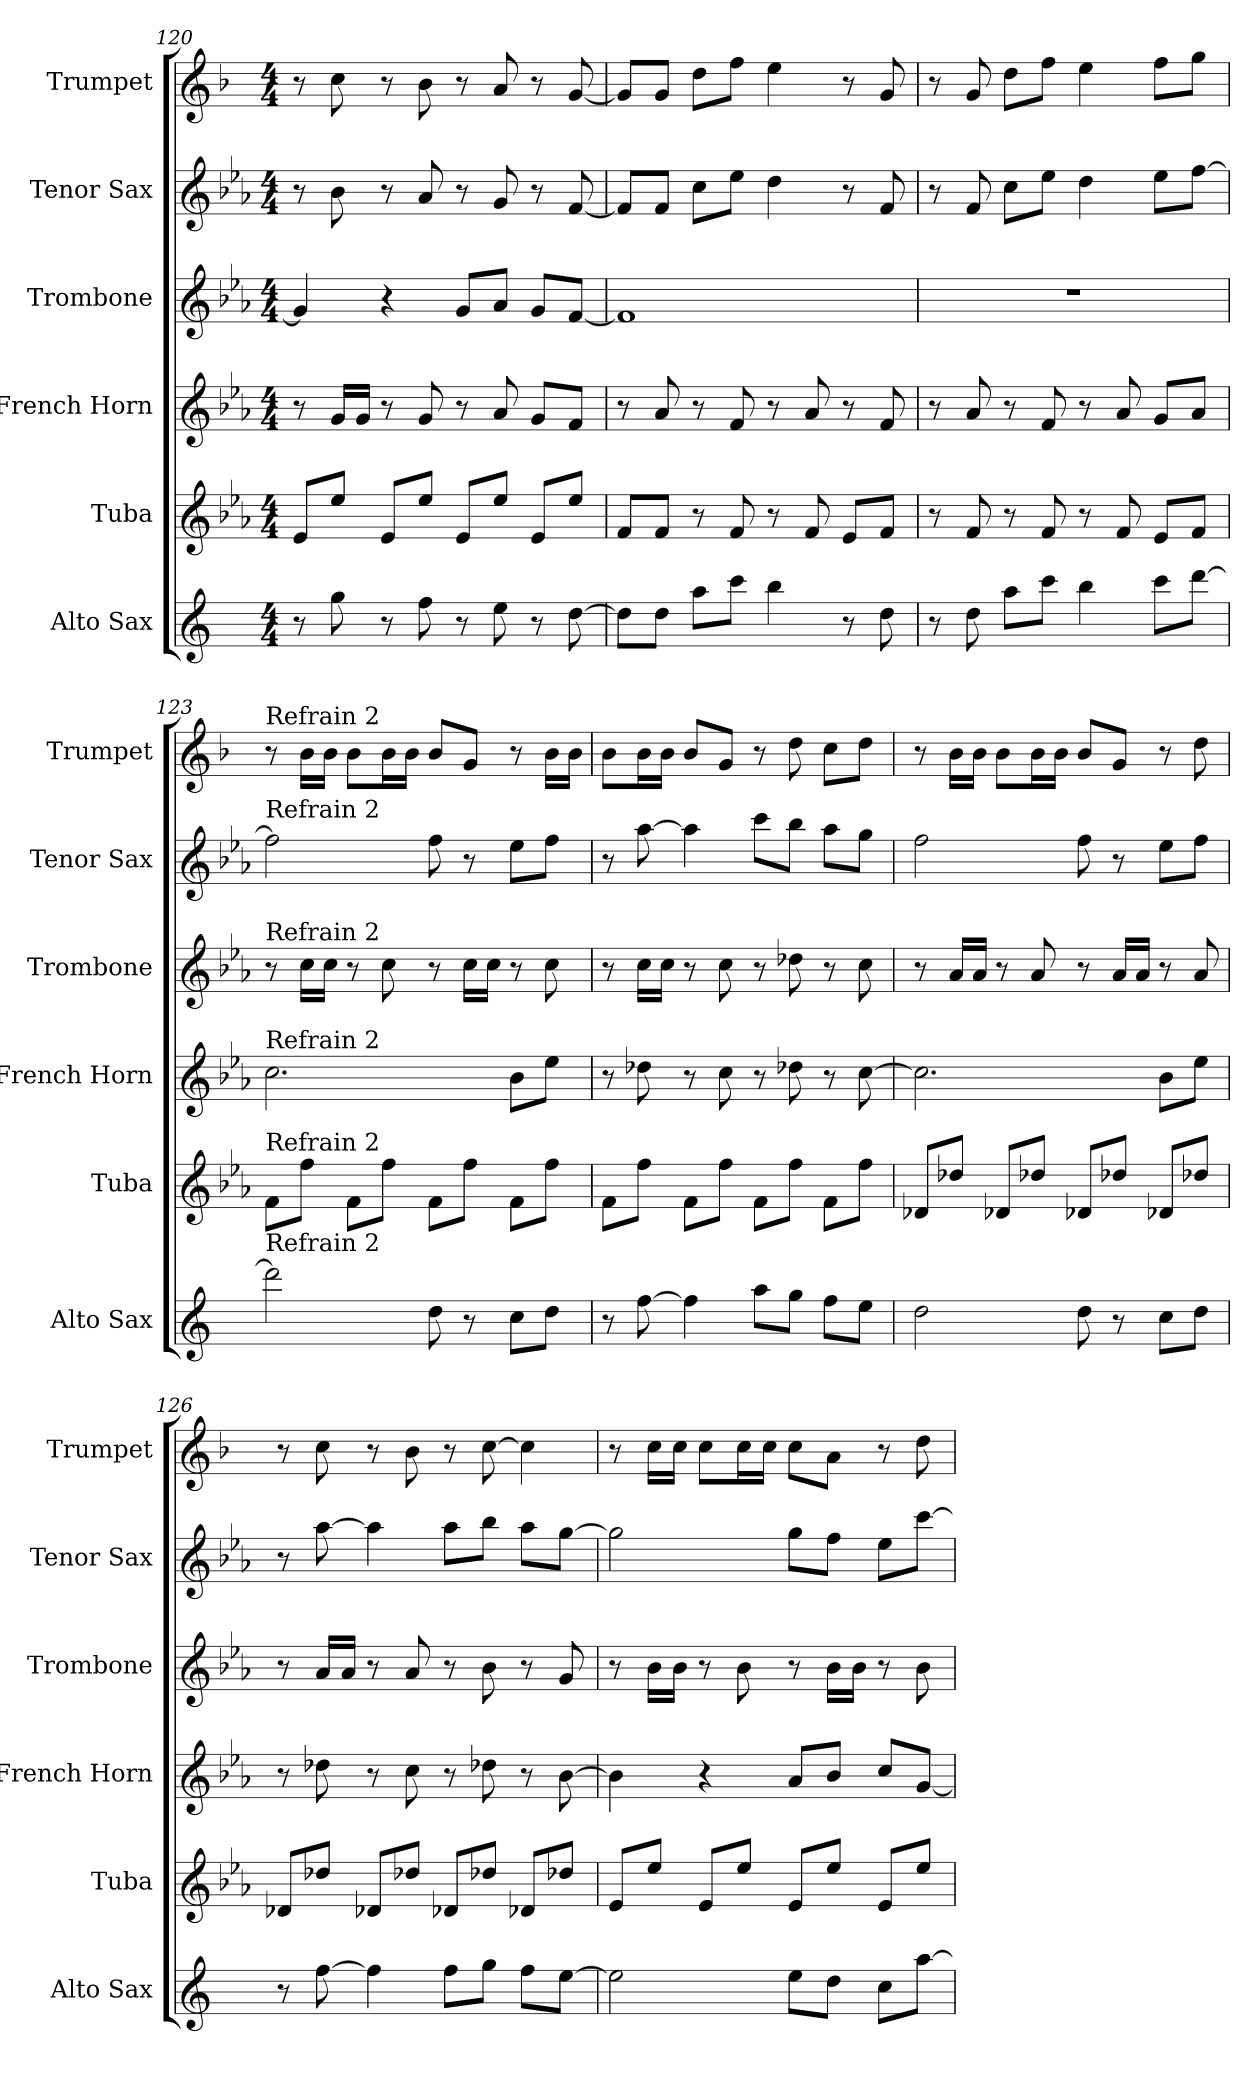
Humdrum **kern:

**kern	**kern	**kern	**kern	**kern	**kern
*part6	*part5	*part4	*part3	*part2	*part1
*staff6	*staff5	*staff4	*staff3	*staff2	*staff1
*I"Alto Sax	*I"Tuba	*I"French Horn	*I"Trombone	*I"Tenor Sax	*I"Trumpet
*I'Alto Sax	*I'Tuba	*I'French Horn	*I'Trombone	*I'Tenor Sax	*I'Trumpet
*clefG2	*clefG2	*clefG2	*clefG2	*clefG2	*clefG2
*ITrd5c9	*ITrd15c26	*ITrd8c14	*ITrd8c14	*ITrd8c14	*ITrd1c2
*k[b-e-a-]	*k[b-e-a-]	*k[b-e-a-]	*k[b-e-a-]	*k[b-e-a-]	*k[b-e-a-]
*M4/4	*M4/4	*M4/4	*M4/4	*M4/4	*M4/4
=120	=120	=120	=120	=120	=120
8r	8EE-L	8r	4G]	8r	8r
8b-	8E-J	16GLL	.	8B-	8b-
.	.	16GJJ	.	.	.
8r	8EE-L	8r	4r	8r	8r
8a-	8E-J	8G	.	8A-	8a-
8r	8EE-L	8r	8GL	8r	8r
8g	8E-J	8A-	8A-J	8G	8g
8r	8EE-L	8GL	8GL	8r	8r
[8f	8E-J	8FJ	[8FJ	[8F	[8f
=121	=121	=121	=121	=121	=121
8fL]	8FFL	8r	1F]	8FL]	8fL]
8fJ	8FFJ	8A-	.	8FJ	8fJ
8ccL	8r	8r	.	8cL	8ccL
8ee-J	8FF	8F	.	8e-J	8ee-J
4dd	8r	8r	.	4d	4dd
.	8FF	8A-	.	.	.
8r	8EE-L	8r	.	8r	8r
8f	8FFJ	8F	.	8F	8f
=122	=122	=122	=122	=122	=122
8r	8r	8r	1r	8r	8r
8f	8FF	8A-	.	8F	8f
8ccL	8r	8r	.	8cL	8ccL
8ee-J	8FF	8F	.	8e-J	8ee-J
4dd	8r	8r	.	4d	4dd
.	8FF	8A-	.	.	.
8ee-L	8EE-L	8GL	.	8e-L	8ee-L
[8ffJ	8FFJ	8A-J	.	[8fJ	8ffJ
=123	=123	=123	=123	=123	=123
!	!	!	!	!	!LO:TX:a:t=Refrain 2
!	!	!	!	!LO:TX:a:t=Refrain 2	!
!	!	!	!LO:TX:a:t=Refrain 2	!	!
!	!	!LO:TX:a:t=Refrain 2	!	!	!
!	!LO:TX:a:t=Refrain 2	!	!	!	!
!LO:TX:a:t=Refrain 2	!	!	!	!	!
2ff]	8FFL	2.c	8r	2f]	8r
.	8FJ	.	16cLL	.	16a-LL
.	.	.	16cJJ	.	16a-JJ
.	8FFL	.	8r	.	8a-L
.	8FJ	.	8c	.	16a-L
.	.	.	.	.	16a-JJ
8f	8FFL	.	8r	8f	8a-L
8r	8FJ	.	16cLL	8r	8fJ
.	.	.	16cJJ	.	.
8e-L	8FFL	8B-L	8r	8e-L	8r
8fJ	8FJ	8e-J	8c	8fJ	16a-LL
.	.	.	.	.	16a-JJ
=124	=124	=124	=124	=124	=124
8r	8FFL	8r	8r	8r	8a-L
[8a-	8FJ	8d-X	16cLL	[8a-	16a-L
.	.	.	16cJJ	.	16a-JJ
4a-]	8FFL	8r	8r	4a-]	8a-L
.	8FJ	8c	8c	.	8fJ
8ccL	8FFL	8r	8r	8ccL	8r
8b-J	8FJ	8d-X	8d-X	8b-J	8cc
8a-L	8FFL	8r	8r	8a-L	8b-L
8gJ	8FJ	[8c	8c	8gJ	8ccJ
=125	=125	=125	=125	=125	=125
2f	8DD-XL	2.c]	8r	2f	8r
.	8D-XJ	.	16A-LL	.	16a-LL
.	.	.	16A-JJ	.	16a-JJ
.	8DD-XL	.	8r	.	8a-L
.	8D-XJ	.	8A-	.	16a-L
.	.	.	.	.	16a-JJ
8f	8DD-XL	.	8r	8f	8a-L
8r	8D-XJ	.	16A-LL	8r	8fJ
.	.	.	16A-JJ	.	.
8e-L	8DD-XL	8B-L	8r	8e-L	8r
8fJ	8D-XJ	8e-J	8A-	8fJ	8cc
=126	=126	=126	=126	=126	=126
8r	8DD-XL	8r	8r	8r	8r
[8a-	8D-XJ	8d-X	16A-LL	[8a-	8b-
.	.	.	16A-JJ	.	.
4a-]	8DD-XL	8r	8r	4a-]	8r
.	8D-XJ	8c	8A-	.	8a-
8a-L	8DD-XL	8r	8r	8a-L	8r
8b-J	8D-XJ	8d-X	8B-	8b-J	[8b-
8a-L	8DD-XL	8r	8r	8a-L	4b-]
[8gJ	8D-XJ	[8B-	8G	[8gJ	.
=127	=127	=127	=127	=127	=127
2g]	8EE-L	4B-]	8r	2g]	8r
.	8E-J	.	16B-LL	.	16b-LL
.	.	.	16B-JJ	.	16b-JJ
.	8EE-L	4r	8r	.	8b-L
.	8E-J	.	8B-	.	16b-L
.	.	.	.	.	16b-JJ
8gL	8EE-L	8A-L	8r	8gL	8b-L
8fJ	8E-J	8B-J	16B-LL	8fJ	8gJ
.	.	.	16B-JJ	.	.
8e-L	8EE-L	8cL	8r	8e-L	8r
[8ccJ	8E-J	[8GJ	8B-	[8ccJ	8cc
=	=	=	=	=	=
*-	*-	*-	*-	*-	*-
